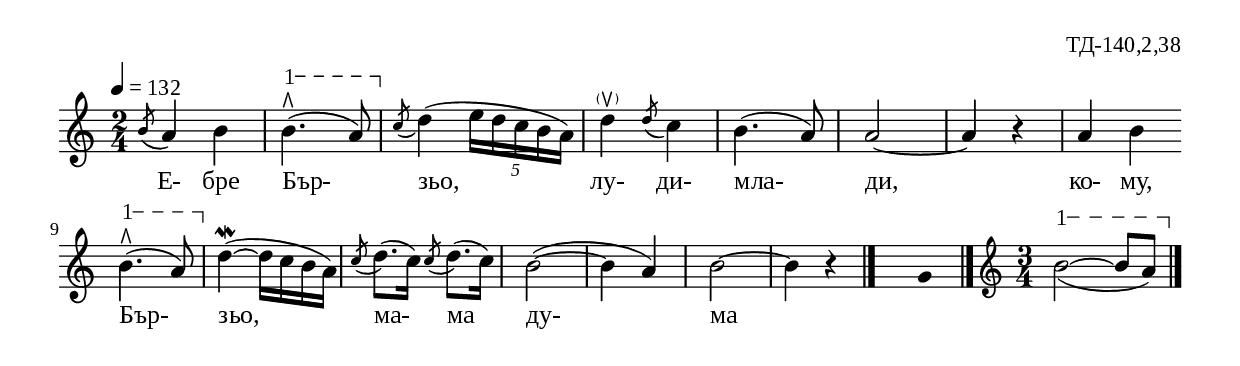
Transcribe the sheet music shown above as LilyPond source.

%{
sva_140_2_38
%}

\include "td-preamble.ly"

\score {
\relative c'' {
\tempo 4 = 132
\time 2/4
%\cadenzaOn
\acciaccatura b8 a4 b | 
\varA
b4.\startTextSpan^\rtoe( a8\stopTextSpan) | 
\acciaccatura c8 d4( \times 4/5 { e16[ d c b a]) } | 
d4-\parenthesize^\ltoe \acciaccatura d8 c4 |
b4.( a8) | a2~ | a4 r | a b | 
\bar "" \break
\varA
b4.\startTextSpan^\rtoe( a8\stopTextSpan) | 
d4\mordent~( d16[ c b a]) |
\acciaccatura c8 d8.([ c16]) \acciaccatura c8 d8.([ c16]) |
b2~( | b4 a) | b2~ | b4 r
 \bar "|." 
s4 \fixB g \fixC
 \bar "|." 
\endm
\varA
\slurDown \time 3/4 b2\startTextSpan(~ b8[ a\stopTextSpan]) 
 \bar "|." 
}
\addlyrics { Е- бре Бър- зьо, лу- ди- мла- ди, ко- му, Бър- зьо, ма- ма ду- ма }
%
\layout {
 %  \context { 
%	    \Staff \remove "Time_signature_engraver" } 
  indent = #0
  line-width = 190\mm
  ragged-right=##f
}
%
\midi { 
	\context {
		\Score tempoWholesPerMinute = #(ly:make-moment 132 4)
		}
	}
}
%
\header{
  opus = "ТД-140,2,38"
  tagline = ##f
}


